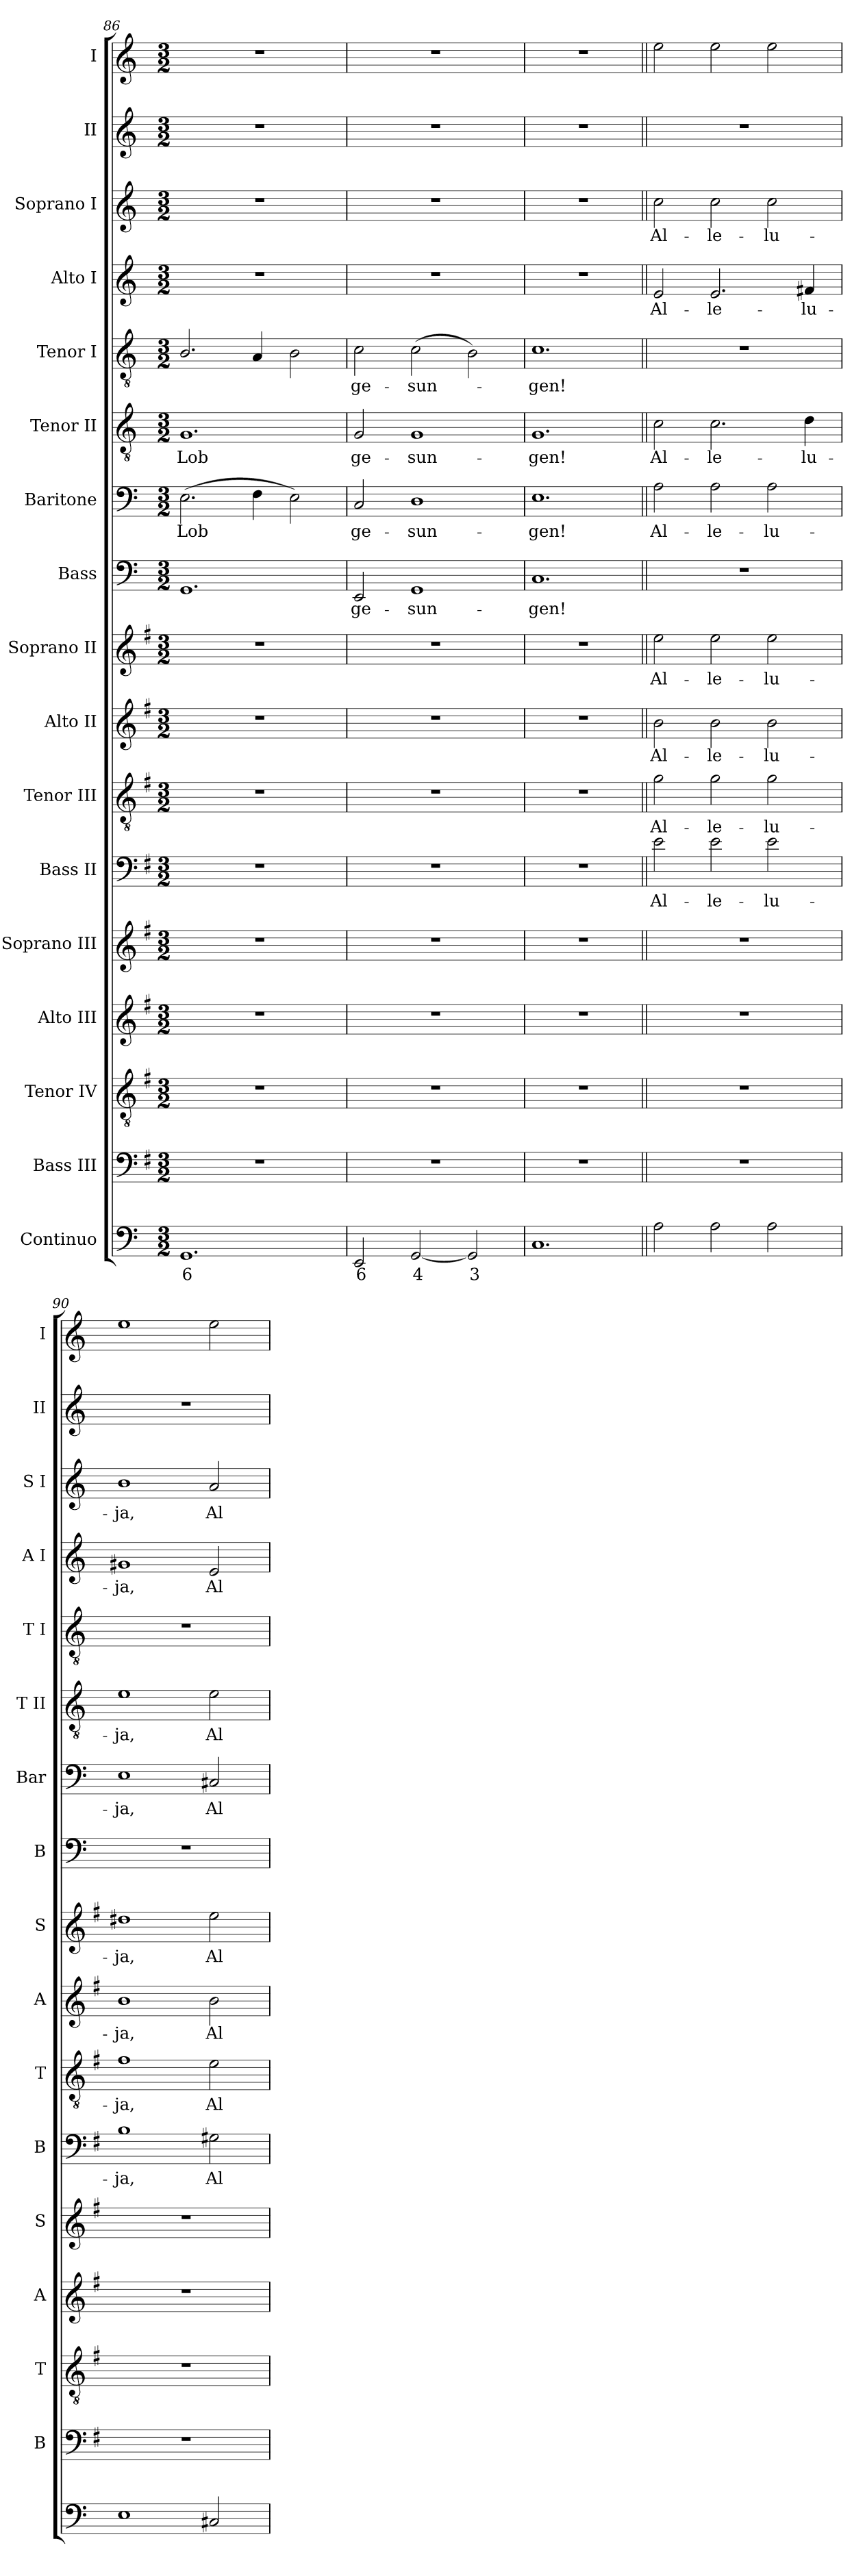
**kern	**text	**kern	**kern	**kern	**kern	**kern	**text	**kern	**text	**kern	**text	**kern	**text	**kern	**text	**kern	**text	**kern	**text	**kern	**text	**kern	**text	**kern	**text	**kern	**kern
*part17	*part17	*part16	*part15	*part14	*part13	*part12	*part12	*part11	*part11	*part10	*part10	*part9	*part9	*part8	*part8	*part7	*part7	*part6	*part6	*part5	*part5	*part4	*part4	*part3	*part3	*part2	*part1
*staff17	*staff17	*staff16	*staff15	*staff14	*staff13	*staff12	*staff12	*staff11	*staff11	*staff10	*staff10	*staff9	*staff9	*staff8	*staff8	*staff7	*staff7	*staff6	*staff6	*staff5	*staff5	*staff4	*staff4	*staff3	*staff3	*staff2	*staff1
*I"Continuo	*	*I"Bass III	*I"Tenor IV	*I"Alto III	*I"Soprano III	*I"Bass II	*	*I"Tenor III	*	*I"Alto II	*	*I"Soprano II	*	*I"Bass	*	*I"Baritone	*	*I"Tenor II	*	*I"Tenor I	*	*I"Alto I	*	*I"Soprano I	*	*I"II	*I"I
*	*	*I'B	*I'T	*I'A	*I'S	*I'B	*	*I'T	*	*I'A	*	*I'S	*	*I'B	*	*I'Bar	*	*I'T II	*	*I'T I	*	*I'A I	*	*I'S I	*	*I'II	*I'I
!!LO:LB:g=z
*clefF4	*	*clefF4	*clefGv2	*clefG2	*clefG2	*clefF4	*	*clefGv2	*	*clefG2	*	*clefG2	*	*clefF4	*	*clefF4	*	*clefGv2	*	*clefGv2	*	*clefG2	*	*clefG2	*	*clefG2	*clefG2
*	*	*ITrd4c7	*ITrd4c7	*ITrd4c7	*ITrd4c7	*ITrd4c7	*	*ITrd4c7	*	*ITrd4c7	*	*ITrd4c7	*	*	*	*	*	*	*	*	*	*	*	*	*	*	*
*k[]	*	*k[]	*k[]	*k[]	*k[]	*k[]	*	*k[]	*	*k[]	*	*k[]	*	*k[]	*	*k[]	*	*k[]	*	*k[]	*	*k[]	*	*k[]	*	*k[]	*k[]
*C:	*	*C:	*C:	*C:	*C:	*C:	*	*C:	*	*C:	*	*C:	*	*C:	*	*C:	*	*C:	*	*C:	*	*C:	*	*C:	*	*C:	*C:
*M3/2	*	*M3/2	*M3/2	*M3/2	*M3/2	*M3/2	*	*M3/2	*	*M3/2	*	*M3/2	*	*M3/2	*	*M3/2	*	*M3/2	*	*M3/2	*	*M3/2	*	*M3/2	*	*M3/2	*M3/2
=86	=86	=86	=86	=86	=86	=86	=86	=86	=86	=86	=86	=86	=86	=86	=86	=86	=86	=86	=86	=86	=86	=86	=86	=86	=86	=86	=86
!	!LO:LY:b	!LO:N:vis=1	!LO:N:vis=1	!LO:N:vis=1	!LO:N:vis=1	!LO:N:vis=1	!	!LO:N:vis=1	!	!LO:N:vis=1	!	!LO:N:vis=1	!	!	!	!	!LO:LY:b	!	!LO:LY:b	!	!	!LO:N:vis=1	!	!LO:N:vis=1	!	!LO:N:vis=1	!LO:N:vis=1
1.GG	6	1.r	1.r	1.r	1.r	1.r	.	1.r	.	1.r	.	1.r	.	1.GG	.	(>2.E	Lob	1.G	Lob	2.B/	.	1.r	.	1.r	.	1.r	1.r
.	.	.	.	.	.	.	.	.	.	.	.	.	.	.	.	4F	.	.	.	4A	.	.	.	.	.	.	.
.	.	.	.	.	.	.	.	.	.	.	.	.	.	.	.	2E)	.	.	.	2B	.	.	.	.	.	.	.
=87	=87	=87	=87	=87	=87	=87	=87	=87	=87	=87	=87	=87	=87	=87	=87	=87	=87	=87	=87	=87	=87	=87	=87	=87	=87	=87	=87
!	!LO:LY:b	!LO:N:vis=1	!LO:N:vis=1	!LO:N:vis=1	!LO:N:vis=1	!LO:N:vis=1	!	!LO:N:vis=1	!	!LO:N:vis=1	!	!LO:N:vis=1	!	!	!LO:LY:b	!	!LO:LY:b	!	!LO:LY:b	!	!LO:LY:b	!LO:N:vis=1	!	!LO:N:vis=1	!	!LO:N:vis=1	!LO:N:vis=1
2EE	6	1.r	1.r	1.r	1.r	1.r	.	1.r	.	1.r	.	1.r	.	2EE	ge-	2C	ge-	2G	ge-	2c	ge-	1.r	.	1.r	.	1.r	1.r
!	!LO:LY:b	!	!	!	!	!	!	!	!	!	!	!	!	!	!LO:LY:b	!	!LO:LY:b	!	!LO:LY:b	!	!LO:LY:b	!	!	!	!	!	!
[2GG	4	.	.	.	.	.	.	.	.	.	.	.	.	1GG	-sun-	1D	-sun-	1G	-sun-	(>2c	-sun-	.	.	.	.	.	.
!	!LO:LY:b	!	!	!	!	!	!	!	!	!	!	!	!	!	!	!	!	!	!	!	!	!	!	!	!	!	!
2GG]	3	.	.	.	.	.	.	.	.	.	.	.	.	.	.	.	.	.	.	2B)	.	.	.	.	.	.	.
=88	=88	=88	=88	=88	=88	=88	=88	=88	=88	=88	=88	=88	=88	=88	=88	=88	=88	=88	=88	=88	=88	=88	=88	=88	=88	=88	=88
!	!	!LO:N:vis=1	!LO:N:vis=1	!LO:N:vis=1	!LO:N:vis=1	!LO:N:vis=1	!	!LO:N:vis=1	!	!LO:N:vis=1	!	!LO:N:vis=1	!	!	!LO:LY:b	!	!LO:LY:b	!	!LO:LY:b	!	!LO:LY:b	!LO:N:vis=1	!	!LO:N:vis=1	!	!LO:N:vis=1	!LO:N:vis=1
1.C	.	1.r	1.r	1.r	1.r	1.r	.	1.r	.	1.r	.	1.r	.	1.C	-gen!	1.E	-gen!	1.G	-gen!	1.c	gen!	1.r	.	1.r	.	1.r	1.r
=89||	=89||	=89||	=89||	=89||	=89||	=89||	=89||	=89||	=89||	=89||	=89||	=89||	=89||	=89||	=89||	=89||	=89||	=89||	=89||	=89||	=89||	=89||	=89||	=89||	=89||	=89||	=89||
!	!	!LO:N:vis=1	!LO:N:vis=1	!LO:N:vis=1	!LO:N:vis=1	!	!LO:LY:b	!	!LO:LY:b	!	!LO:LY:b	!	!LO:LY:b	!LO:N:vis=1	!	!	!LO:LY:b	!	!LO:LY:b	!LO:N:vis=1	!	!	!LO:LY:b	!	!LO:LY:b	!LO:N:vis=1	!
2A	.	1.r	1.r	1.r	1.r	2A	Al-	2c	Al-	2e	Al-	2a	Al-	1.r	.	2A	Al-	2c	Al-	1.r	.	2e	Al-	2cc	Al-	1.r	2ee
!	!	!	!	!	!	!	!LO:LY:b	!	!LO:LY:b	!	!LO:LY:b	!	!LO:LY:b	!	!	!	!LO:LY:b	!	!LO:LY:b	!	!	!	!LO:LY:b	!	!LO:LY:b	!	!
2A	.	.	.	.	.	2A	-le-	2c	-le-	2e	-le-	2a	-le-	.	.	2A	-le-	2.c	-le-	.	.	2.e	-le-	2cc	-le-	.	2ee
!	!	!	!	!	!	!	!LO:LY:b	!	!LO:LY:b	!	!LO:LY:b	!	!LO:LY:b	!	!	!	!LO:LY:b	!	!	!	!	!	!	!	!LO:LY:b	!	!
2A	.	.	.	.	.	2A	-lu-	2c	-lu-	2e	-lu-	2a	-lu-	.	.	2A	-lu-	.	.	.	.	.	.	2cc	-lu-	.	2ee
!	!	!	!	!	!	!	!	!	!	!	!	!	!	!	!	!	!	!	!LO:LY:b	!	!	!	!LO:LY:b	!	!	!	!
.	.	.	.	.	.	.	.	.	.	.	.	.	.	.	.	.	.	4d	-lu-	.	.	4f#X	-lu-	.	.	.	.
=90	=90	=90	=90	=90	=90	=90	=90	=90	=90	=90	=90	=90	=90	=90	=90	=90	=90	=90	=90	=90	=90	=90	=90	=90	=90	=90	=90
!	!	!LO:N:vis=1	!LO:N:vis=1	!LO:N:vis=1	!LO:N:vis=1	!	!LO:LY:b	!	!LO:LY:b	!	!LO:LY:b	!	!LO:LY:b	!LO:N:vis=1	!	!	!LO:LY:b	!	!LO:LY:b	!LO:N:vis=1	!	!	!LO:LY:b	!	!LO:LY:b	!LO:N:vis=1	!
1E	.	1.r	1.r	1.r	1.r	1E	-ja,	1B	-ja,	1e	-ja,	1g#X	-ja,	1.r	.	1E	-ja,	1e	-ja,	1.r	.	1g#X	-ja,	1b	-ja,	1.r	1ee
!	!	!	!	!	!	!	!LO:LY:b	!	!LO:LY:b	!	!LO:LY:b	!	!LO:LY:b	!	!	!	!LO:LY:b	!	!LO:LY:b	!	!	!	!LO:LY:b	!	!LO:LY:b	!	!
2C#X	.	.	.	.	.	2C#X	Al-	2A	Al-	2e	Al-	2a	Al-	.	.	2C#X	Al-	2e	Al-	.	.	2e	Al-	2a	Al-	.	2ee
=	=	=	=	=	=	=	=	=	=	=	=	=	=	=	=	=	=	=	=	=	=	=	=	=	=	=	=
*-	*-	*-	*-	*-	*-	*-	*-	*-	*-	*-	*-	*-	*-	*-	*-	*-	*-	*-	*-	*-	*-	*-	*-	*-	*-	*-	*-
